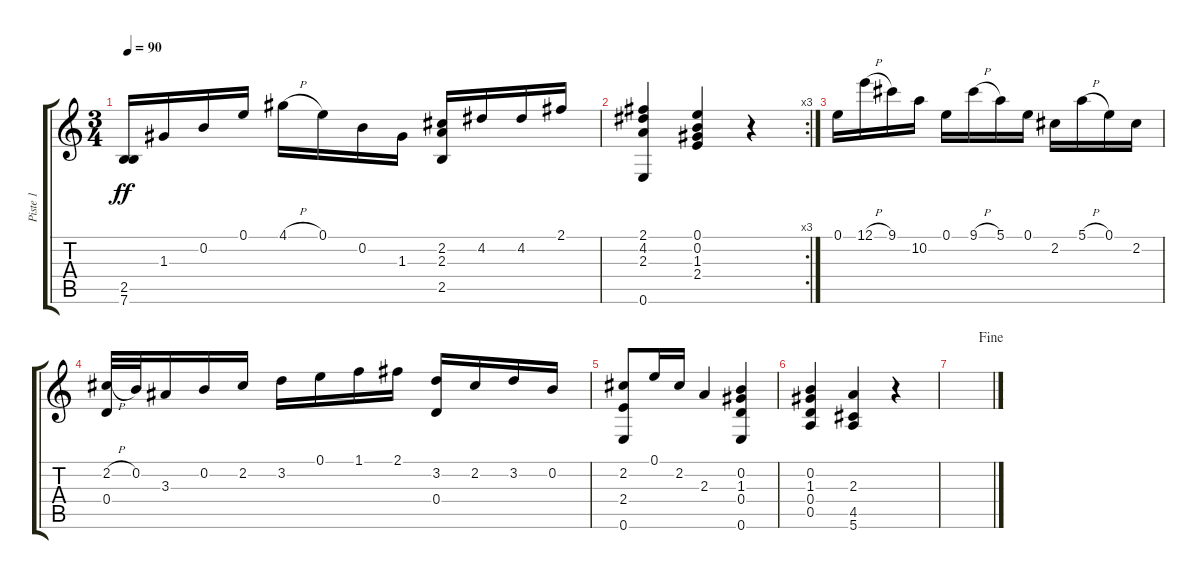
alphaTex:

\track ("Piste 1" "Piste 1") {instrument acousticguitarnylon}
\staff {score tabs}
\tuning (E4 B3 G3 D3 A2 E2) {hide}
\ts (3 4)
\tempo 90
\clef g2
\ks c
(2.5 7.6).16{dy ff} 1.3.16 0.2.16 0.1.16 4.1{h}.16 0.1.16 0.2.16 1.3.16 (2.2 2.3 2.5).16 4.2.16 4.2.16 2.1.16 |
\rc 3
(2.1 4.2 2.3 0.6).4 (0.1 0.2 1.3 2.4).4 r.4 |
0.1.16 12.1{h}.16 9.1.16 10.2.16 0.1.16 9.1{h}.16 5.1.16 0.1.16 2.2.16 5.1{h}.16 0.1.16 2.2.16 |
(2.2{h} 0.4).32 0.2.32 3.3.16 0.2.16 2.2.16 3.2.16 0.1.16 1.1.16 2.1.16 (3.2 0.4).16 2.2.16 3.2.16 0.2.16 |
(2.2 2.4 0.6).8 0.1.16 2.2.16 2.3.4 (0.2 1.3 0.4 0.6).4 |
(0.2 1.3 0.4 0.5).4 (2.3 4.5 5.6).4 r.4 |
\jump fine
